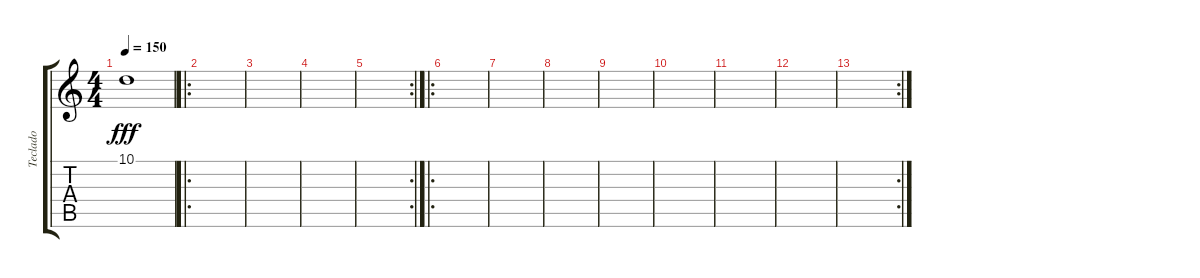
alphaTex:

\track ("Teclado" "Teclado") {instrument synthstrings1}
\staff {score tabs}
\tuning (E4 B3 G3 D3 A2 E2) {hide}
\ts (4 4)
\tempo 150
\clef g2
\ks c
10.1.1{dy fff} |
\ro
|
|
|
\rc 2
|
\ro
|
|
|
|
|
|
|
\rc 2
